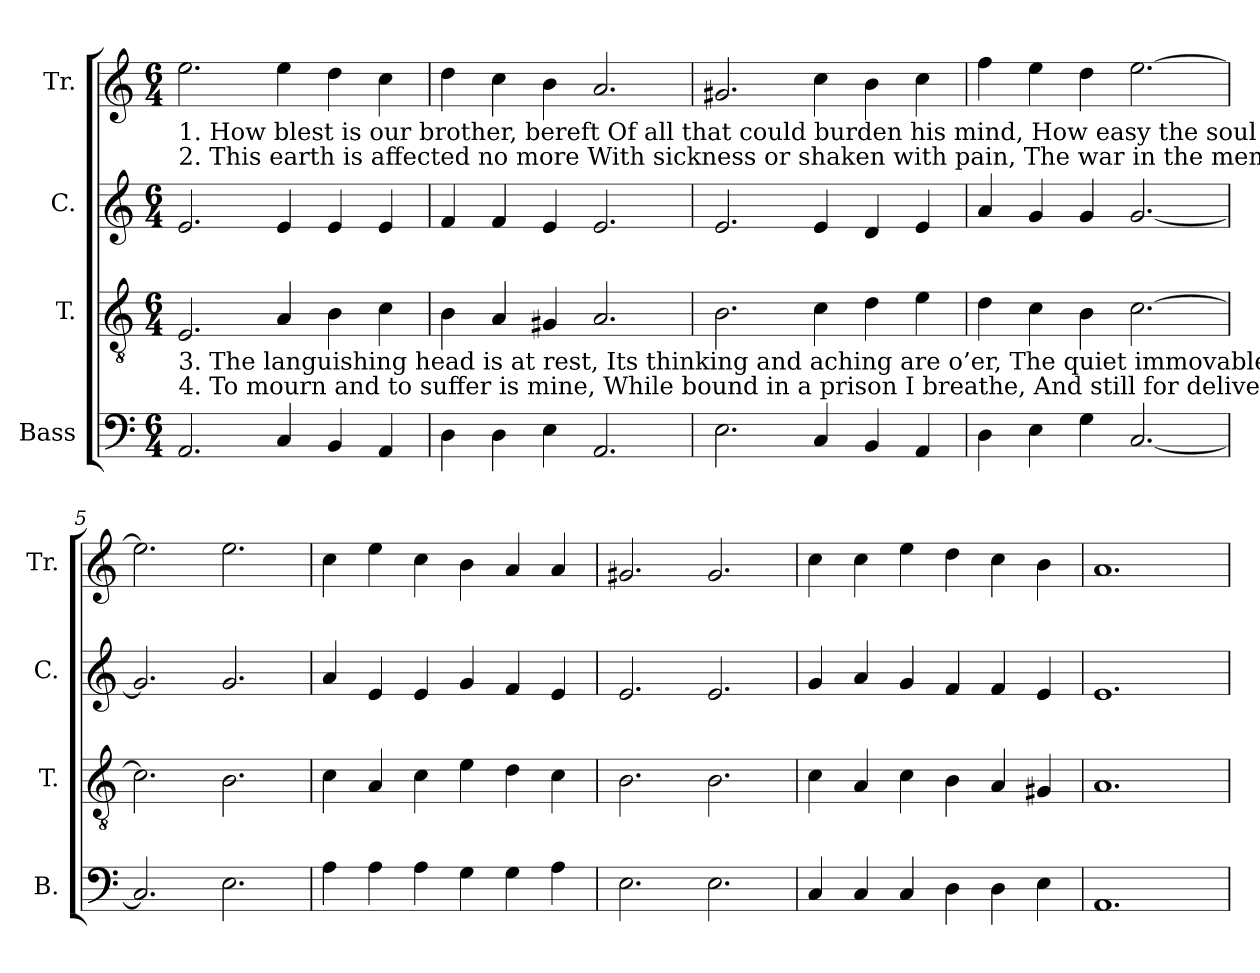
**kern	**kern	**kern	**kern
*part4	*part3	*part2	*part1
*staff4	*staff3	*staff2	*staff1
*I"Bass	*I"T.	*I"C.	*I"Tr.
*I'B.	*I'T.	*I'C.	*I'Tr.
*clefF4	*clefGv2	*clefG2	*clefG2
*k[]	*k[]	*k[]	*k[]
*M6/4	*M6/4	*M6/4	*M6/4
*MM130	*MM130	*MM130	*MM130
=1	=1	=1	=1
!	!	!	!LO:TX:b:t=1. How blest is our brother, bereft   Of all that could burden his mind, How easy the soul that hath left This wearisome body be–hind!
!	!	!	!LO:TX:b:t=2. This earth is affected no  more   With sickness or shaken with pain, The war in the members is o’er, And never shall vex him again&colon;
!	!LO:TX:b:t=3. The languishing head is at rest,   Its thinking and aching are o’er,    The  quiet  immovable  breast   Is heaved by affliction no more&colon;	!	!
!	!LO:TX:b:t=4. To mourn and to suffer is mine, While bound in a prison I breathe, And still for deliverance pine,  And press to the issues of death&colon;	!	!
2.AA/	2.E/	2.e/	2.ee\
4C/	4A/	4e/	4ee\
4BB/	4B\	4e/	4dd\
4AA/	4c\	4e/	4cc\
=2	=2	=2	=2
4D\	4B\	4f/	4dd\
4D\	4A/	4f/	4cc\
4E\	4G#X/	4e/	4b\
2.AA/	2.A/	2.e/	2.a/
=3	=3	=3	=3
2.E\	2.B\	2.e/	2.g#X/
4C/	4c\	4e/	4cc\
4BB/	4d\	4d/	4b\
4AA/	4e\	4e/	4cc\
=4	=4	=4	=4
4D\	4d\	4a/	4ff\
4E\	4c\	4g/	4ee\
4G\	4B\	4g/	4dd\
[2.C/	[2.c\	[2.g/	[2.ee\
=5	=5	=5	=5
2.C/]	2.c\]	2.g/]	2.ee\]
2.E\	2.B\	2.g/	2.ee\
=6	=6	=6	=6
4A\	4c\	4a/	4cc\
4A\	4A/	4e/	4ee\
4A\	4c\	4e/	4cc\
4G\	4e\	4g/	4b\
4G\	4d\	4f/	4a/
4A\	4c\	4e/	4a/
=7	=7	=7	=7
2.E\	2.B\	2.e/	2.g#X/
2.E\	2.B\	2.e/	2.g#/
=8	=8	=8	=8
4C/	4c\	4g/	4cc\
4C/	4A/	4a/	4cc\
4C/	4c\	4g/	4ee\
4D\	4B\	4f/	4dd\
4D\	4A/	4f/	4cc\
4E\	4G#X/	4e/	4b\
=9	=9	=9	=9
1.AA	1.A	1.e	1.a
=	=	=	=
*-	*-	*-	*-
